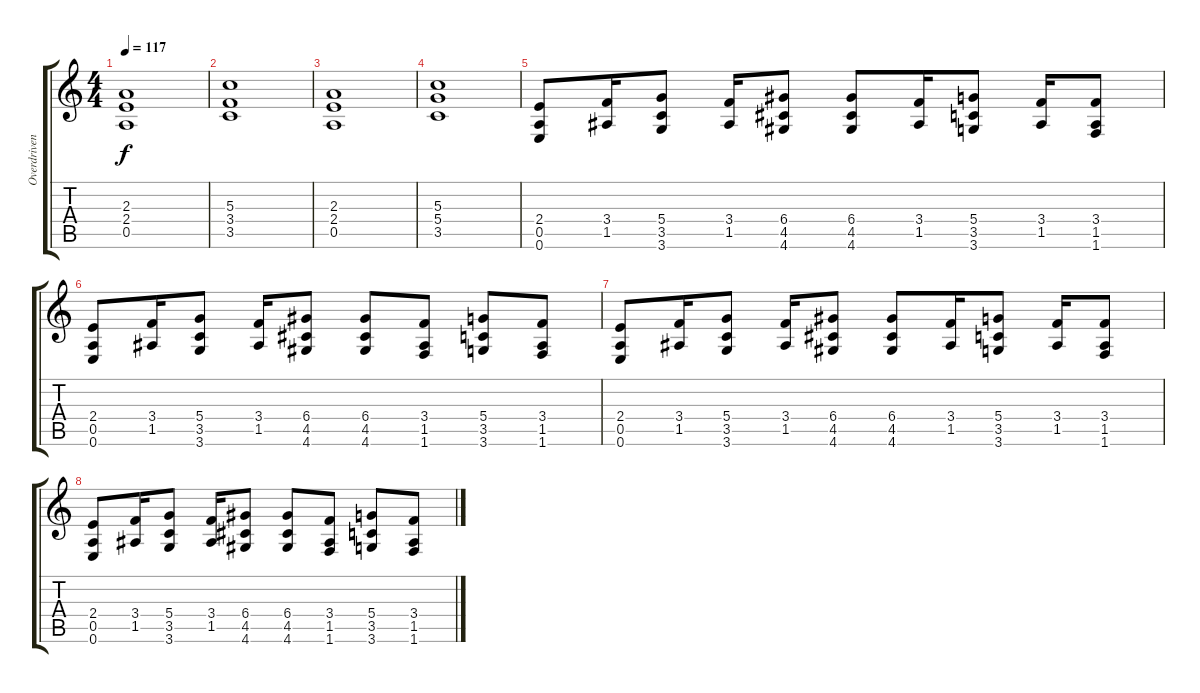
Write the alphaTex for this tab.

\track ("Overdriven" "Overdriven") {instrument overdrivenguitar}
\staff {score tabs}
\tuning (E4 B3 G3 D3 A2 E2) {hide}
\ts (4 4)
\tempo 117
\clef g2
\ks c
(2.3 2.4 0.5).1{dy f} |
(5.3 3.4 3.5).1 |
(2.3 2.4 0.5).1 |
(5.3 5.4 3.5).1 |
(2.4 0.5 0.6).8 (3.4 1.5).16 (5.4 3.5 3.6).8 (3.4 1.5).16 (6.4 4.5 4.6).8 (6.4 4.5 4.6).8 (3.4 1.5).16 (5.4 3.5 3.6).8 (3.4 1.5).16 (3.4 1.5 1.6).8 |
(2.4 0.5 0.6).8 (3.4 1.5).16 (5.4 3.5 3.6).8 (3.4 1.5).16 (6.4 4.5 4.6).8 (6.4 4.5 4.6).8 (3.4 1.5 1.6).8 (5.4 3.5 3.6).8 (3.4 1.5 1.6).8 |
(2.4 0.5 0.6).8 (3.4 1.5).16 (5.4 3.5 3.6).8 (3.4 1.5).16 (6.4 4.5 4.6).8 (6.4 4.5 4.6).8 (3.4 1.5).16 (5.4 3.5 3.6).8 (3.4 1.5).16 (3.4 1.5 1.6).8 |
(2.4 0.5 0.6).8 (3.4 1.5).16 (5.4 3.5 3.6).8 (3.4 1.5).16 (6.4 4.5 4.6).8 (6.4 4.5 4.6).8 (3.4 1.5 1.6).8 (5.4 3.5 3.6).8 (3.4 1.5 1.6).8
